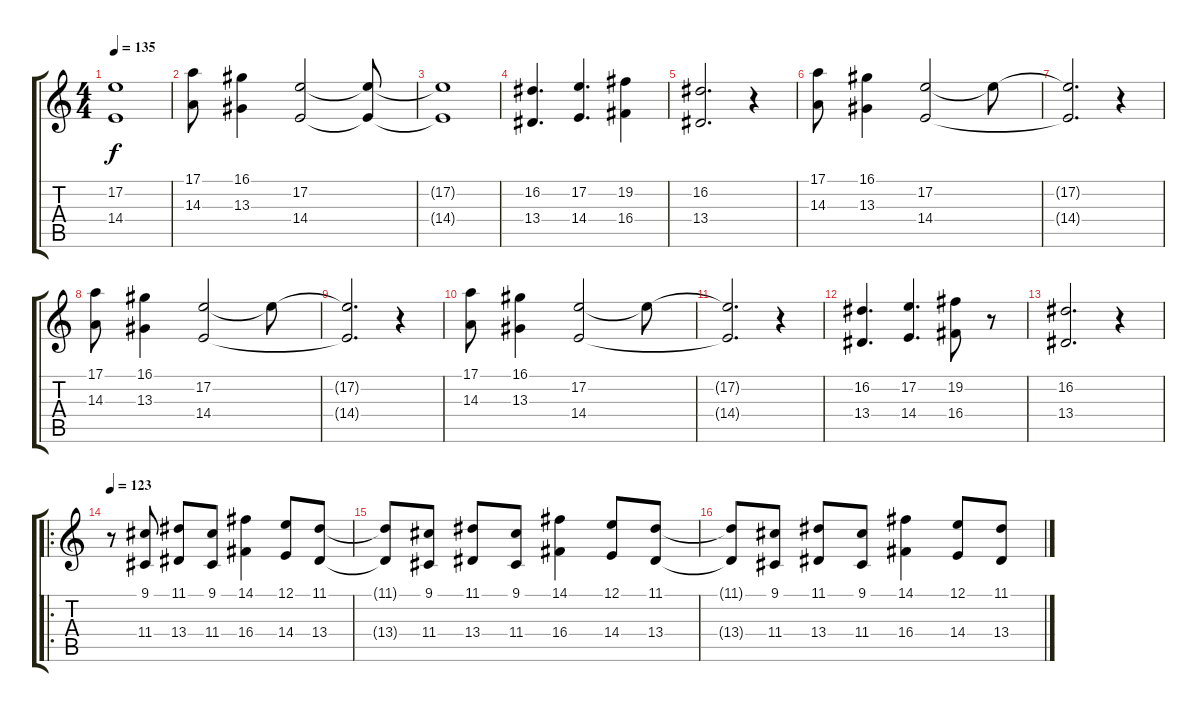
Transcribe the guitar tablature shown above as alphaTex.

\track "" {instrument vibraphone}
\staff {score tabs}
\tuning (E4 B3 G3 D3 A2 E2) {hide}
\ts (4 4)
\tempo 135
\clef g2
\ks c
(17.2{t} 14.4{t}).1{dy f} |
(17.1 14.3).8 (16.1 13.3).4 (17.2 14.4).2 (17.2{t} 14.4{t}).8 |
(17.2{t} 14.4{t}).1 |
(16.2 13.4).4{d} (17.2 14.4).4{d} (19.2 16.4).4 |
(16.2 13.4).2{d} r.4 |
(17.1 14.3).8 (16.1 13.3).4 (17.2 14.4).2 17.2{t}.8 |
(17.2{t} 14.4{t}).2{d} r.4 |
(17.1 14.3).8 (16.1 13.3).4 (17.2 14.4).2 17.2{t}.8 |
(17.2{t} 14.4{t}).2{d} r.4 |
(17.1 14.3).8 (16.1 13.3).4 (17.2 14.4).2 17.2{t}.8 |
(17.2{t} 14.4{t}).2{d} r.4 |
(16.2 13.4).4{d} (17.2 14.4).4{d} (19.2 16.4).8 r.8 |
(16.2 13.4).2{d} r.4 |
\ro
\tempo 123
r.8 (9.1 11.4).8 (11.1 13.4).8 (9.1 11.4).8 (14.1 16.4).4 (12.1 14.4).8 (11.1 13.4).8 |
(11.1{t} 13.4{t}).8 (9.1 11.4).8 (11.1 13.4).8 (9.1 11.4).8 (14.1 16.4).4 (12.1 14.4).8 (11.1 13.4).8 |
(11.1{t} 13.4{t}).8 (9.1 11.4).8 (11.1 13.4).8 (9.1 11.4).8 (14.1 16.4).4 (12.1 14.4).8 (11.1 13.4).8
